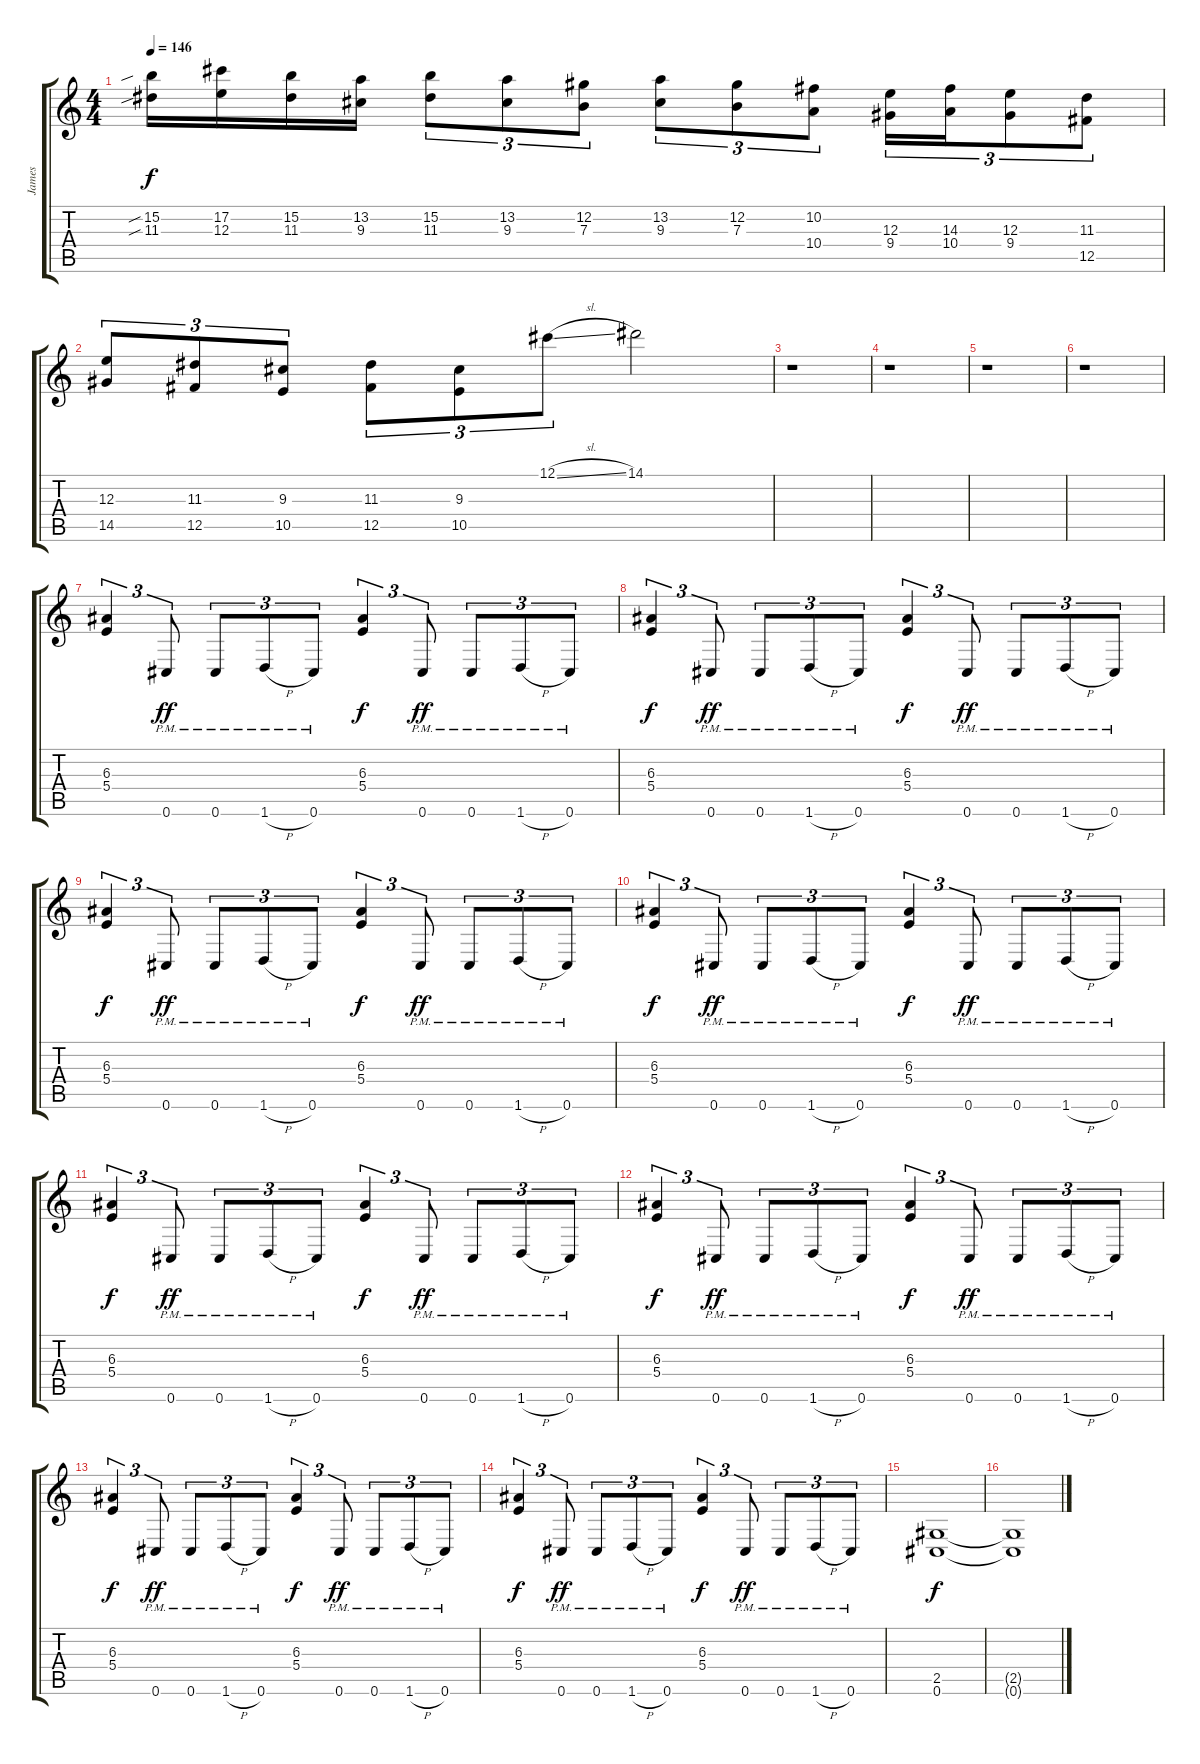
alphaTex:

\track ("James" "James") {instrument distortionguitar}
\staff {score tabs}
\tuning (Db4 Ab3 E3 B2 Gb2 Db2) {hide}
\ts (4 4)
\tempo 146
\clef g2
\ks c
(15.2{sib} 11.3{sib}).16{dy f} (17.2 12.3).16 (15.2 11.3).16 (13.2 9.3).16 (15.2 11.3).8{tu (3 2)} (13.2 9.3).8{tu (3 2)} (12.2 7.3).8{tu (3 2)} (13.2 9.3).8{tu (3 2)} (12.2 7.3).8{tu (3 2)} (10.2 10.4).8{tu (3 2)} (12.3 9.4).16{tu (3 2)} (14.3 10.4).16{tu (3 2)} (12.3 9.4).8{tu (3 2)} (11.3 12.5).8{tu (3 2)} |
(12.3 14.5).8{tu (3 2)} (11.3 12.5).8{tu (3 2)} (9.3 10.5).8{tu (3 2)} (11.3 12.5).8{tu (3 2)} (9.3 10.5).8{tu (3 2)} 12.1{sl}.8{tu (3 2)} 14.1.2 |
r.1 |
r.1 |
r.1 |
r.1 |
(6.3 5.4).4{tu (3 2) volume 10 balance 11} 0.6{pm}.8{tu (3 2) dy ff} 0.6{pm}.8{tu (3 2)} 1.6{h pm}.8{tu (3 2)} 0.6{pm}.8{tu (3 2)} (6.3 5.4).4{tu (3 2) dy f} 0.6{pm}.8{tu (3 2) dy ff} 0.6{pm}.8{tu (3 2)} 1.6{h pm}.8{tu (3 2)} 0.6{pm}.8{tu (3 2)} |
(6.3 5.4).4{tu (3 2) dy f} 0.6{pm}.8{tu (3 2) dy ff} 0.6{pm}.8{tu (3 2)} 1.6{h pm}.8{tu (3 2)} 0.6{pm}.8{tu (3 2)} (6.3 5.4).4{tu (3 2) dy f} 0.6{pm}.8{tu (3 2) dy ff} 0.6{pm}.8{tu (3 2)} 1.6{h pm}.8{tu (3 2)} 0.6{pm}.8{tu (3 2)} |
(6.3 5.4).4{tu (3 2) dy f} 0.6{pm}.8{tu (3 2) dy ff} 0.6{pm}.8{tu (3 2)} 1.6{h pm}.8{tu (3 2)} 0.6{pm}.8{tu (3 2)} (6.3 5.4).4{tu (3 2) dy f} 0.6{pm}.8{tu (3 2) dy ff} 0.6{pm}.8{tu (3 2)} 1.6{h pm}.8{tu (3 2)} 0.6{pm}.8{tu (3 2)} |
(6.3 5.4).4{tu (3 2) dy f} 0.6{pm}.8{tu (3 2) dy ff} 0.6{pm}.8{tu (3 2)} 1.6{h pm}.8{tu (3 2)} 0.6{pm}.8{tu (3 2)} (6.3 5.4).4{tu (3 2) dy f} 0.6{pm}.8{tu (3 2) dy ff} 0.6{pm}.8{tu (3 2)} 1.6{h pm}.8{tu (3 2)} 0.6{pm}.8{tu (3 2)} |
(6.3 5.4).4{tu (3 2) dy f} 0.6{pm}.8{tu (3 2) dy ff} 0.6{pm}.8{tu (3 2)} 1.6{h pm}.8{tu (3 2)} 0.6{pm}.8{tu (3 2)} (6.3 5.4).4{tu (3 2) dy f} 0.6{pm}.8{tu (3 2) dy ff} 0.6{pm}.8{tu (3 2)} 1.6{h pm}.8{tu (3 2)} 0.6{pm}.8{tu (3 2)} |
(6.3 5.4).4{tu (3 2) dy f} 0.6{pm}.8{tu (3 2) dy ff} 0.6{pm}.8{tu (3 2)} 1.6{h pm}.8{tu (3 2)} 0.6{pm}.8{tu (3 2)} (6.3 5.4).4{tu (3 2) dy f} 0.6{pm}.8{tu (3 2) dy ff} 0.6{pm}.8{tu (3 2)} 1.6{h pm}.8{tu (3 2)} 0.6{pm}.8{tu (3 2)} |
(6.3 5.4).4{tu (3 2) dy f} 0.6{pm}.8{tu (3 2) dy ff} 0.6{pm}.8{tu (3 2)} 1.6{h pm}.8{tu (3 2)} 0.6{pm}.8{tu (3 2)} (6.3 5.4).4{tu (3 2) dy f} 0.6{pm}.8{tu (3 2) dy ff} 0.6{pm}.8{tu (3 2)} 1.6{h pm}.8{tu (3 2)} 0.6{pm}.8{tu (3 2)} |
(6.3 5.4).4{tu (3 2) dy f} 0.6{pm}.8{tu (3 2) dy ff} 0.6{pm}.8{tu (3 2)} 1.6{h pm}.8{tu (3 2)} 0.6{pm}.8{tu (3 2)} (6.3 5.4).4{tu (3 2) dy f} 0.6{pm}.8{tu (3 2) dy ff} 0.6{pm}.8{tu (3 2)} 1.6{h pm}.8{tu (3 2)} 0.6{pm}.8{tu (3 2)} |
(2.5 0.6).1{dy f} |
(2.5{t} 0.6{t}).1
